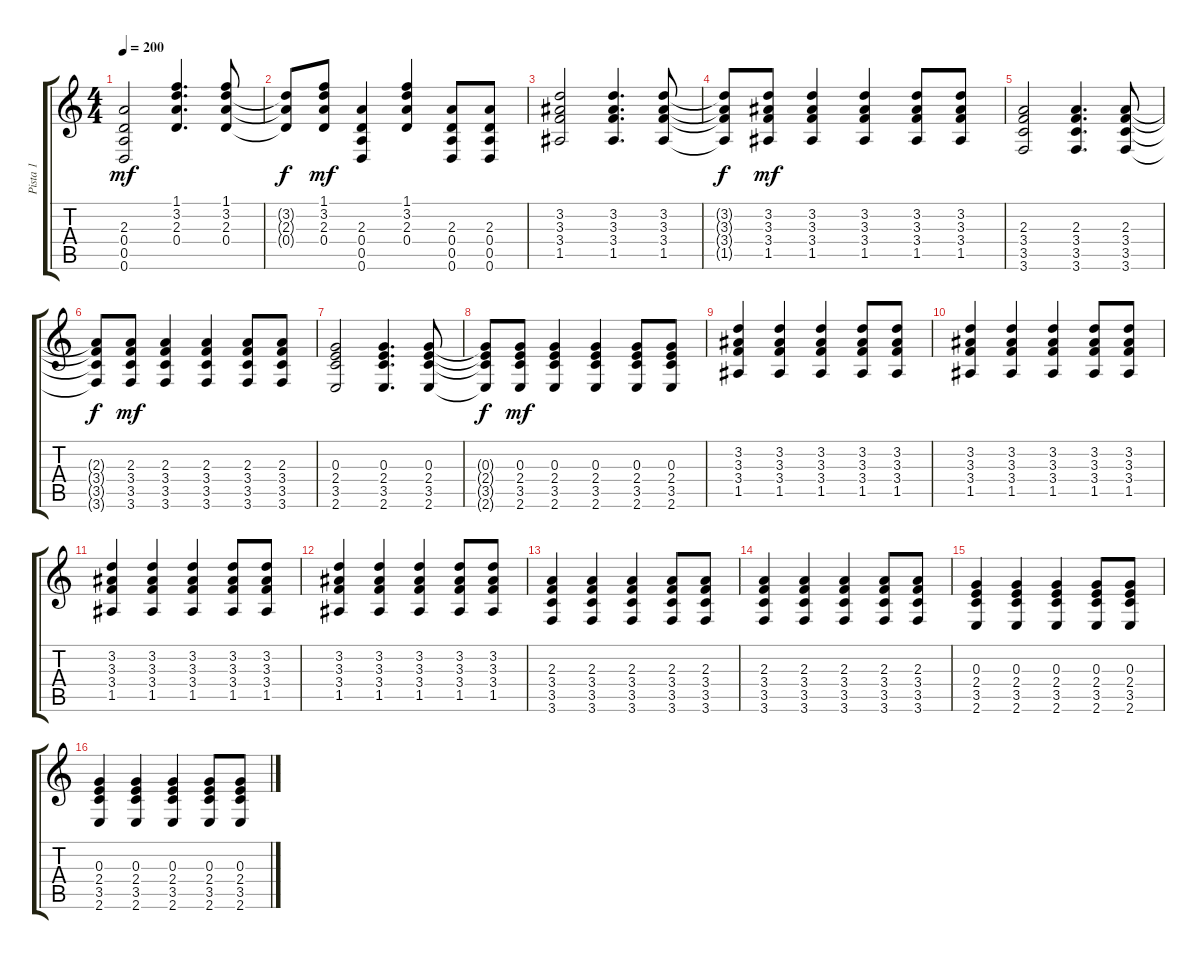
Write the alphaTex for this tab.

\track ("Pista 1" "Pista 1") {instrument acousticguitarsteel}
\staff {score tabs}
\tuning (E4 B3 G3 D3 A2 D2) {hide}
\ts (4 4)
\tempo 200
\clef g2
\ks c
(2.3 0.4 0.5 0.6).2{dy mf} (1.1 3.2 2.3 0.4).4{d} (1.1 3.2 2.3 0.4).8 |
(3.2{t} 2.3{t} 0.4{t}).8{dy f} (1.1 3.2 2.3 0.4).8{dy mf} (2.3 0.4 0.5 0.6).4 (1.1 3.2 2.3 0.4).4 (2.3 0.4 0.5 0.6).8 (2.3 0.4 0.5 0.6).8 |
(3.2 3.3 3.4 1.5).2 (3.2 3.3 3.4 1.5).4{d} (3.2 3.3 3.4 1.5).8 |
(3.2{t} 3.3{t} 3.4{t} 1.5{t}).8{dy f} (3.2 3.3 3.4 1.5).8{dy mf} (3.2 3.3 3.4 1.5).4 (3.2 3.3 3.4 1.5).4 (3.2 3.3 3.4 1.5).8 (3.2 3.3 3.4 1.5).8 |
(2.3 3.4 3.5 3.6).2 (2.3 3.4 3.5 3.6).4{d} (2.3 3.4 3.5 3.6).8 |
(2.3{t} 3.4{t} 3.5{t} 3.6{t}).8{dy f} (2.3 3.4 3.5 3.6).8{dy mf} (2.3 3.4 3.5 3.6).4 (2.3 3.4 3.5 3.6).4 (2.3 3.4 3.5 3.6).8 (2.3 3.4 3.5 3.6).8 |
(0.3 2.4 3.5 2.6).2 (0.3 2.4 3.5 2.6).4{d} (0.3 2.4 3.5 2.6).8 |
(0.3{t} 2.4{t} 3.5{t} 2.6{t}).8{dy f} (0.3 2.4 3.5 2.6).8{dy mf} (0.3 2.4 3.5 2.6).4 (0.3 2.4 3.5 2.6).4 (0.3 2.4 3.5 2.6).8 (0.3 2.4 3.5 2.6).8 |
(3.2 3.3 3.4 1.5).4 (3.2 3.3 3.4 1.5).4 (3.2 3.3 3.4 1.5).4 (3.2 3.3 3.4 1.5).8 (3.2 3.3 3.4 1.5).8 |
(3.2 3.3 3.4 1.5).4 (3.2 3.3 3.4 1.5).4 (3.2 3.3 3.4 1.5).4 (3.2 3.3 3.4 1.5).8 (3.2 3.3 3.4 1.5).8 |
(3.2 3.3 3.4 1.5).4 (3.2 3.3 3.4 1.5).4 (3.2 3.3 3.4 1.5).4 (3.2 3.3 3.4 1.5).8 (3.2 3.3 3.4 1.5).8 |
(3.2 3.3 3.4 1.5).4 (3.2 3.3 3.4 1.5).4 (3.2 3.3 3.4 1.5).4 (3.2 3.3 3.4 1.5).8 (3.2 3.3 3.4 1.5).8 |
(2.3 3.4 3.5 3.6).4 (2.3 3.4 3.5 3.6).4 (2.3 3.4 3.5 3.6).4 (2.3 3.4 3.5 3.6).8 (2.3 3.4 3.5 3.6).8 |
(2.3 3.4 3.5 3.6).4 (2.3 3.4 3.5 3.6).4 (2.3 3.4 3.5 3.6).4 (2.3 3.4 3.5 3.6).8 (2.3 3.4 3.5 3.6).8 |
(0.3 2.4 3.5 2.6).4 (0.3 2.4 3.5 2.6).4 (0.3 2.4 3.5 2.6).4 (0.3 2.4 3.5 2.6).8 (0.3 2.4 3.5 2.6).8 |
(0.3 2.4 3.5 2.6).4 (0.3 2.4 3.5 2.6).4 (0.3 2.4 3.5 2.6).4 (0.3 2.4 3.5 2.6).8 (0.3 2.4 3.5 2.6).8
